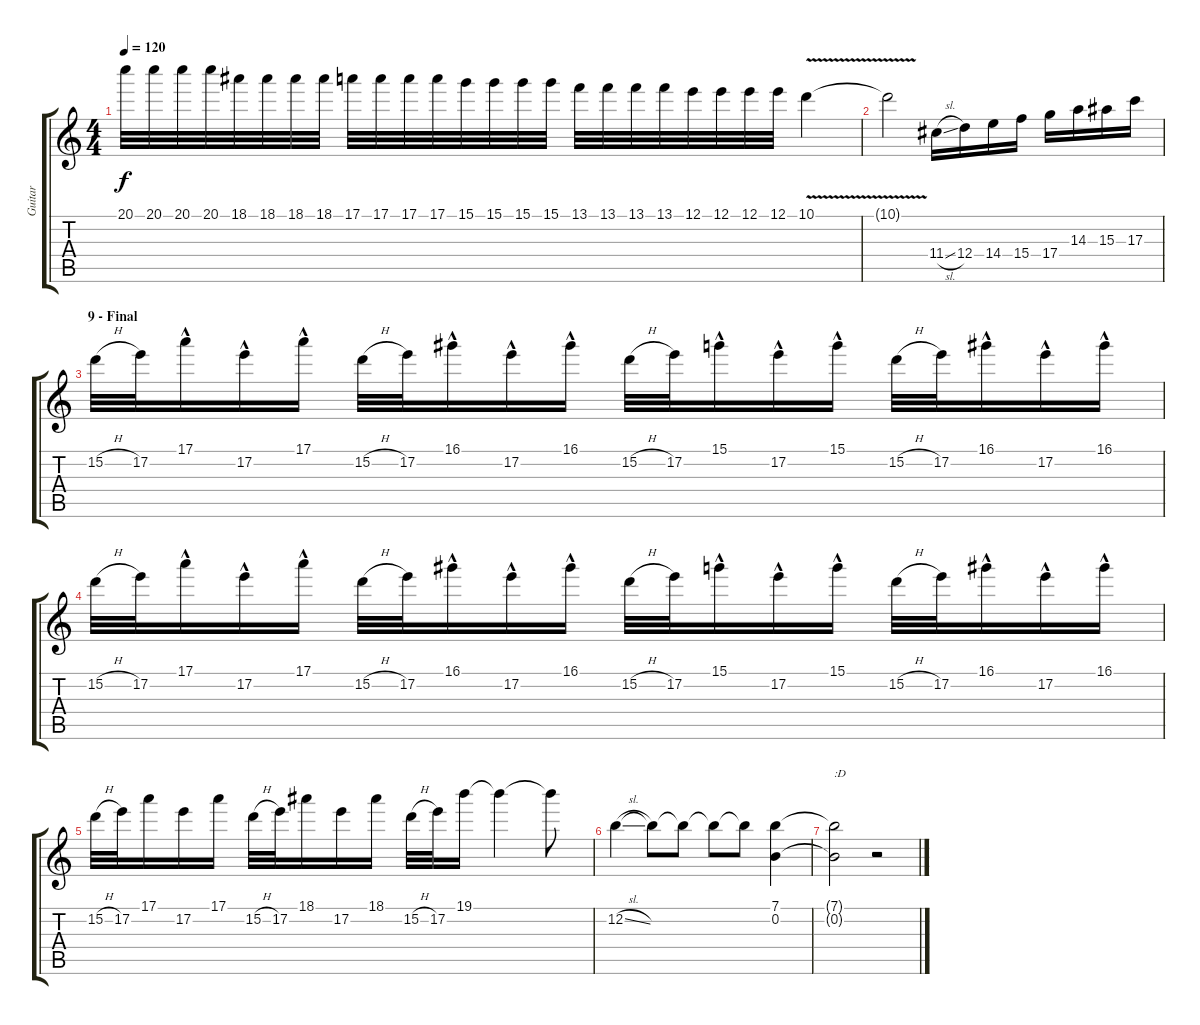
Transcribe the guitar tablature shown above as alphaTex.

\track ("Guitar" "Guitar") {instrument distortionguitar}
\staff {score tabs}
\tuning (E4 B3 G3 D3 A2 E2) {hide}
\ts (4 4)
\tempo 120
\clef g2
\ks c
20.1.32{dy f} 20.1.32 20.1.32 20.1.32 18.1.32 18.1.32 18.1.32 18.1.32 17.1.32 17.1.32 17.1.32 17.1.32 15.1.32 15.1.32 15.1.32 15.1.32 13.1.32 13.1.32 13.1.32 13.1.32 12.1.32 12.1.32 12.1.32 12.1.32 10.1{v}.4 |
10.1{t}.2 11.4{sl}.16 12.4.16 14.4.16 15.4.16 17.4.16 14.3.16 15.3.16 17.3.16 |
\section ("" "9 - Final")
15.2{h}.32{balance 8} 17.2.32 17.1{hac}.16 17.2{hac}.16 17.1{hac}.16 15.2{h}.32 17.2.32 16.1{hac}.16 17.2{hac}.16 16.1{hac}.16 15.2{h}.32 17.2.32 15.1{hac}.16 17.2{hac}.16 15.1{hac}.16 15.2{h}.32 17.2.32 16.1{hac}.16 17.2{hac}.16 16.1{hac}.16 |
15.2{h}.32 17.2.32 17.1{hac}.16 17.2{hac}.16 17.1{hac}.16 15.2{h}.32 17.2.32 16.1{hac}.16 17.2{hac}.16 16.1{hac}.16 15.2{h}.32 17.2.32 15.1{hac}.16 17.2{hac}.16 15.1{hac}.16 15.2{h}.32 17.2.32 16.1{hac}.16 17.2{hac}.16 16.1{hac}.16 |
15.2{h}.32 17.2.32 17.1.16 17.2.16 17.1.16 15.2{h}.32 17.2.32 18.1.16 17.2.16 18.1.16 15.2{h}.32 17.2.32 19.1.16 19.1{t}.4 19.1{t}.8 |
12.2{sl}.4 12.2{t}.8 12.2{t}.8 12.2{t}.8 12.2{t}.8 (7.1 0.2).4 |
(7.1{t} 0.2{t}).2{txt ":D"} r.2
